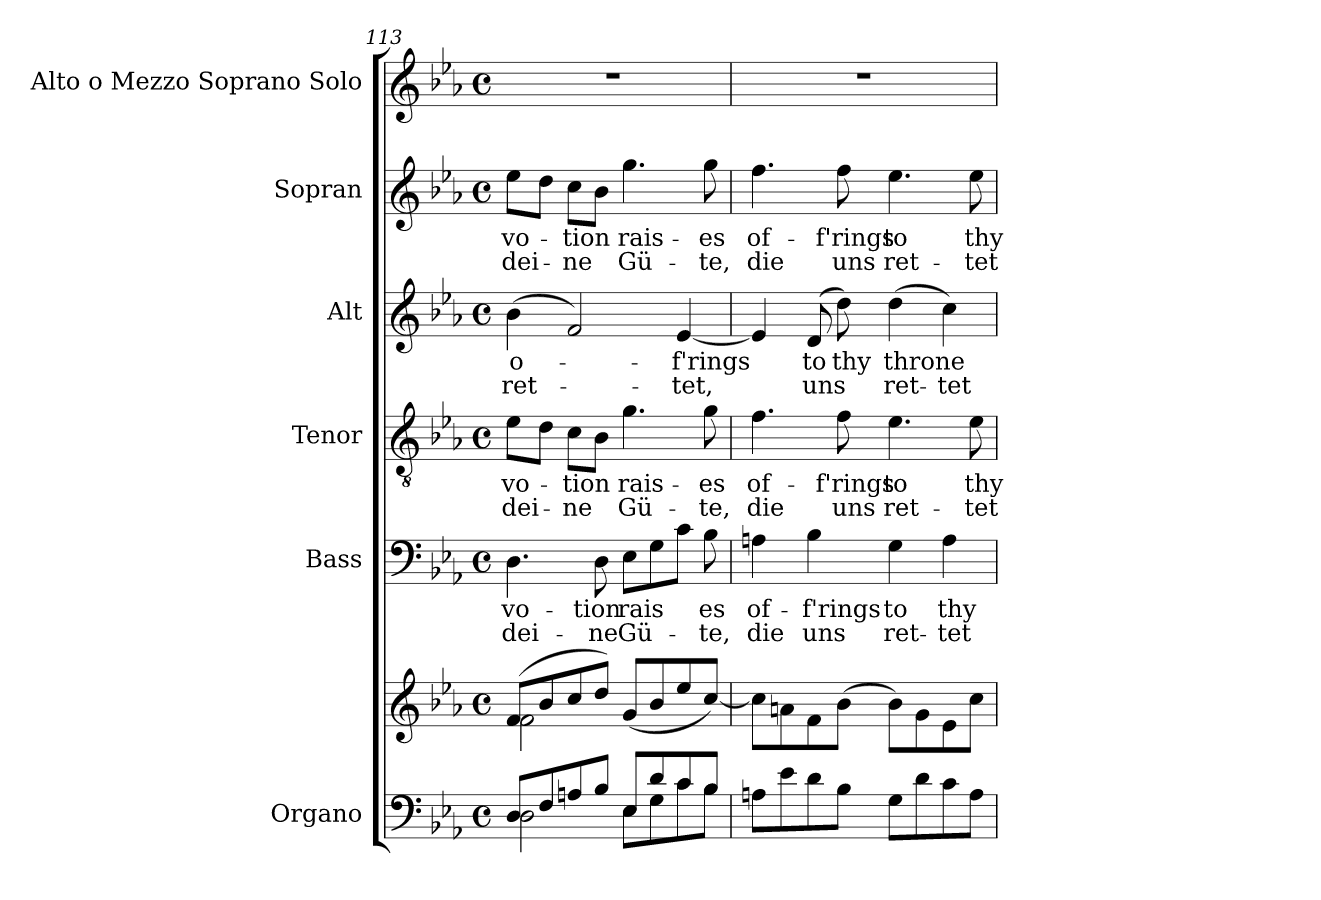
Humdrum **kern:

**kern	**kern	**kern	**text	**text	**kern	**text	**text	**kern	**text	**text	**kern	**text	**text	**kern
*part6	*part6	*part5	*part5	*part5	*part4	*part4	*part4	*part3	*part3	*part3	*part2	*part2	*part2	*part1
*staff7	*staff6	*staff5	*staff5	*staff5	*staff4	*staff4	*staff4	*staff3	*staff3	*staff3	*staff2	*staff2	*staff2	*staff1
*I"Organo	*	*I"Bass	*	*	*I"Tenor	*	*	*I"Alt	*	*	*I"Sopran	*	*	*I"Alto o Mezzo Soprano Solo
*	*	*I'B	*	*	*I'T	*	*	*I'A	*	*	*I'S	*	*	*I'S o l o
*clefF4	*clefG2	*clefF4	*	*	*clefGv2	*	*	*clefG2	*	*	*clefG2	*	*	*clefG2
*k[b-e-a-]	*k[b-e-a-]	*k[b-e-a-]	*	*	*k[b-e-a-]	*	*	*k[b-e-a-]	*	*	*k[b-e-a-]	*	*	*k[b-e-a-]
*M4/4	*M4/4	*M4/4	*	*	*M4/4	*	*	*M4/4	*	*	*M4/4	*	*	*M4/4
*met(c)	*met(c)	*met(c)	*	*	*met(c)	*	*	*met(c)	*	*	*met(c)	*	*	*met(c)
=113	=113	=113	=113	=113	=113	=113	=113	=113	=113	=113	=113	=113	=113	=113
*^	*^	*	*	*	*	*	*	*	*	*	*	*	*	*
8D/L	2D\	(8f/L	2f\	4.D\	-vo-	dei-	8e-\L	-vo-	dei-	(4b-\	o-	ret-	8ee-\L	-vo-	dei-	1r
8F/	.	8b-/	.	.	.	.	8d\J	.	.	.	.	.	8dd\J	.	.	.
8An/	.	8cc/	.	.	.	.	8c\L	-tion	-ne	2f/)	.	.	8cc\L	-tion	-ne	.
8B-/J	.	8dd/J)	.	8D\	-tion	-ne	8B-\J	.	.	.	.	.	8b-\J	.	.	.
8E-/L	8E-\L	(8g/L	2reyy	8E-\L	rais	Gü-	4.g\	rais-	Gü-	.	.	.	4.gg\	rais-	Gü-	.
8d/	8G\	8b-/	.	8G\	.	.	.	.	.	.	.	.	.	.	.	.
8c/	8c\	8ee-/	.	8c\J	.	.	.	.	.	[4e-/	-f'rings	-tet,	.	.	.	.
8B-/J	8B-\J	[8cc/J)	.	8B-\	es	-te,	8g\	-es	-te,	.	.	.	8gg\	-es	-te,	.
*v	*v	*	*	*	*	*	*	*	*	*	*	*	*	*	*	*
*	*v	*v	*	*	*	*	*	*	*	*	*	*	*	*	*
=114	=114	=114	=114	=114	=114	=114	=114	=114	=114	=114	=114	=114	=114	=114
8An\L	8cc\L]	4An\	of-	die	4.f\	of-	die	4e-/]	.	.	4.ff\	of-	die	1r
8e-\	8an\	.	.	.	.	.	.	.	.	.	.	.	.	.
8d\	8f\	4B-\	-f'rings	uns	.	.	.	(8d/	to	uns	.	.	.	.
8B-\J	(8b-\J	.	.	.	8f\	-f'rings	uns	8dd\)	thy	.	8ff\	-f'rings	uns	.
8G\L	8b-\L)	4G\	to	ret-	4.e-\	to	ret-	(4dd\	throne	ret-	4.ee-\	to	ret-	.
8d\	8g\	.	.	.	.	.	.	.	.	.	.	.	.	.
8c\	8e-\	4A\	thy	-tet	.	.	.	4cc\)	.	-tet	.	.	.	.
8A\J	8cc\J	.	.	.	8e-\	thy	-tet	.	.	.	8ee-\	thy	-tet	.
=	=	=	=	=	=	=	=	=	=	=	=	=	=	=
*-	*-	*-	*-	*-	*-	*-	*-	*-	*-	*-	*-	*-	*-	*-
